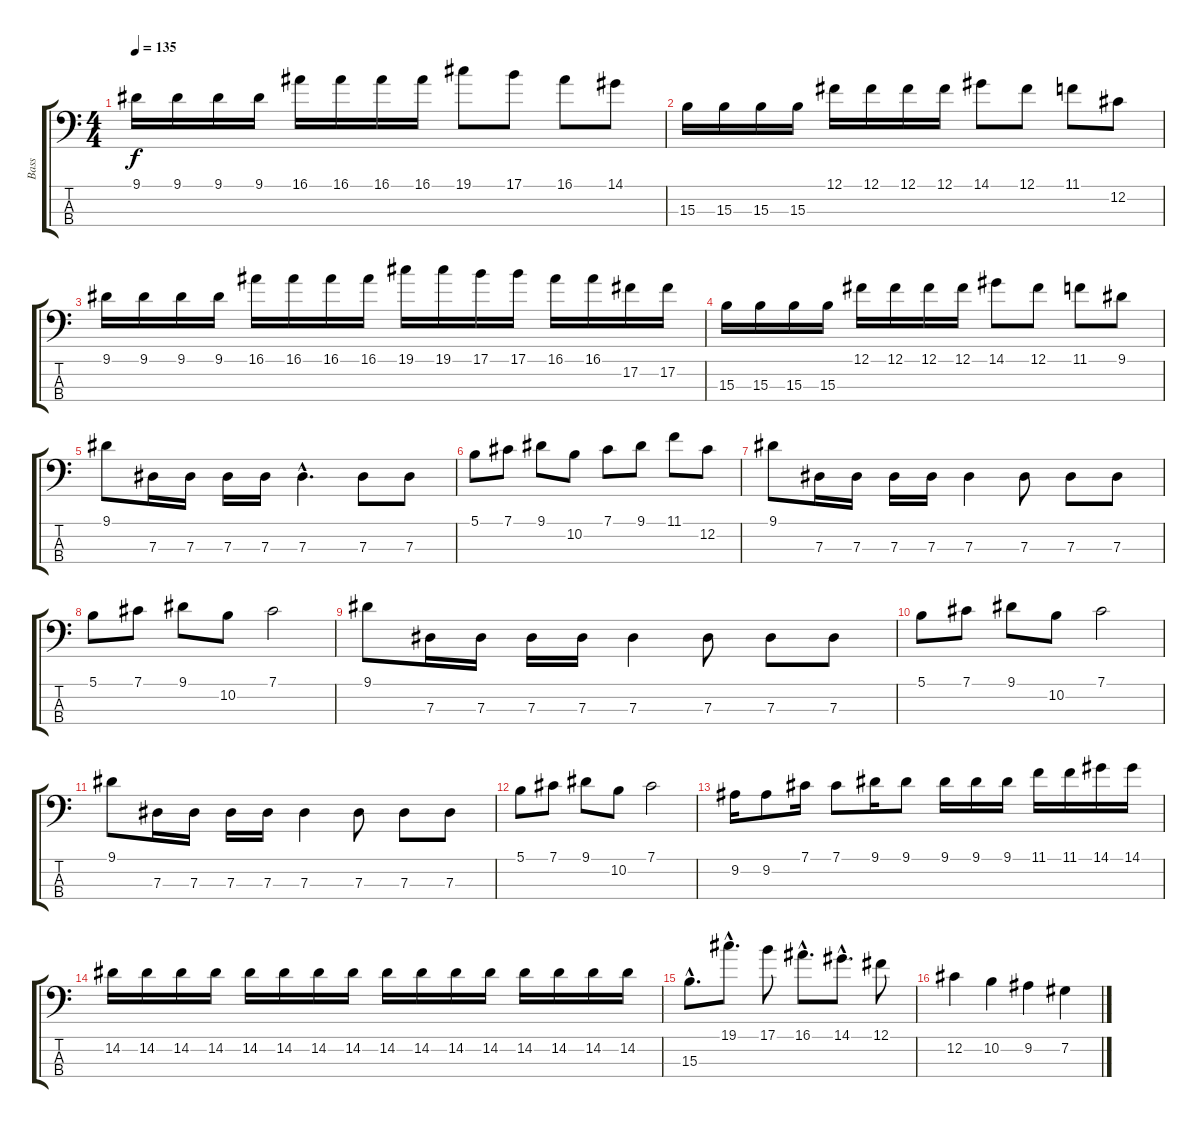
\track ("Bass" "Bass") {instrument electricbassfinger}
\staff {score tabs}
\tuning (Gb2 Db2 Ab1 Eb1) {hide}
\ts (4 4)
\tempo 135
\clef f4
\ks c
9.1.16{dy f} 9.1.16 9.1.16 9.1.16 16.1.16 16.1.16 16.1.16 16.1.16 19.1.8 17.1.8 16.1.8 14.1.8 |
15.3.16 15.3.16 15.3.16 15.3.16 12.1.16 12.1.16 12.1.16 12.1.16 14.1.8 12.1.8 11.1.8 12.2.8 |
9.1.16 9.1.16 9.1.16 9.1.16 16.1.16 16.1.16 16.1.16 16.1.16 19.1.16 19.1.16 17.1.16 17.1.16 16.1.16 16.1.16 17.2.16 17.2.16 |
15.3.16 15.3.16 15.3.16 15.3.16 12.1.16 12.1.16 12.1.16 12.1.16 14.1.8 12.1.8 11.1.8 9.1.8 |
9.1.8 7.3.16 7.3.16 7.3.16 7.3.16 7.3{hac}.4{d} 7.3.8 7.3.8 |
5.1.8 7.1.8 9.1.8 10.2.8 7.1.8 9.1.8 11.1.8 12.2.8 |
9.1.8 7.3.16 7.3.16 7.3.16 7.3.16 7.3.4 7.3.8 7.3.8 7.3.8 |
5.1.8 7.1.8 9.1.8 10.2.8 7.1.2 |
9.1.8 7.3.16 7.3.16 7.3.16 7.3.16 7.3.4 7.3.8 7.3.8 7.3.8 |
5.1.8 7.1.8 9.1.8 10.2.8 7.1.2 |
9.1.8 7.3.16 7.3.16 7.3.16 7.3.16 7.3.4 7.3.8 7.3.8 7.3.8 |
5.1.8 7.1.8 9.1.8 10.2.8 7.1.2 |
9.2.16 9.2.8 7.1.16 7.1.8 9.1.16 9.1.8 9.1.16 9.1.16 9.1.16 11.1.16 11.1.16 14.1.16 14.1.16 |
14.2.16 14.2.16 14.2.16 14.2.16 14.2.16 14.2.16 14.2.16 14.2.16 14.2.16 14.2.16 14.2.16 14.2.16 14.2.16 14.2.16 14.2.16 14.2.16 |
15.3{hac}.8{d} 19.1{hac}.8{d} 17.1.8 16.1{hac}.8{d} 14.1{hac}.8{d} 12.1.8 |
12.2.4 10.2.4 9.2.4 7.2.4
